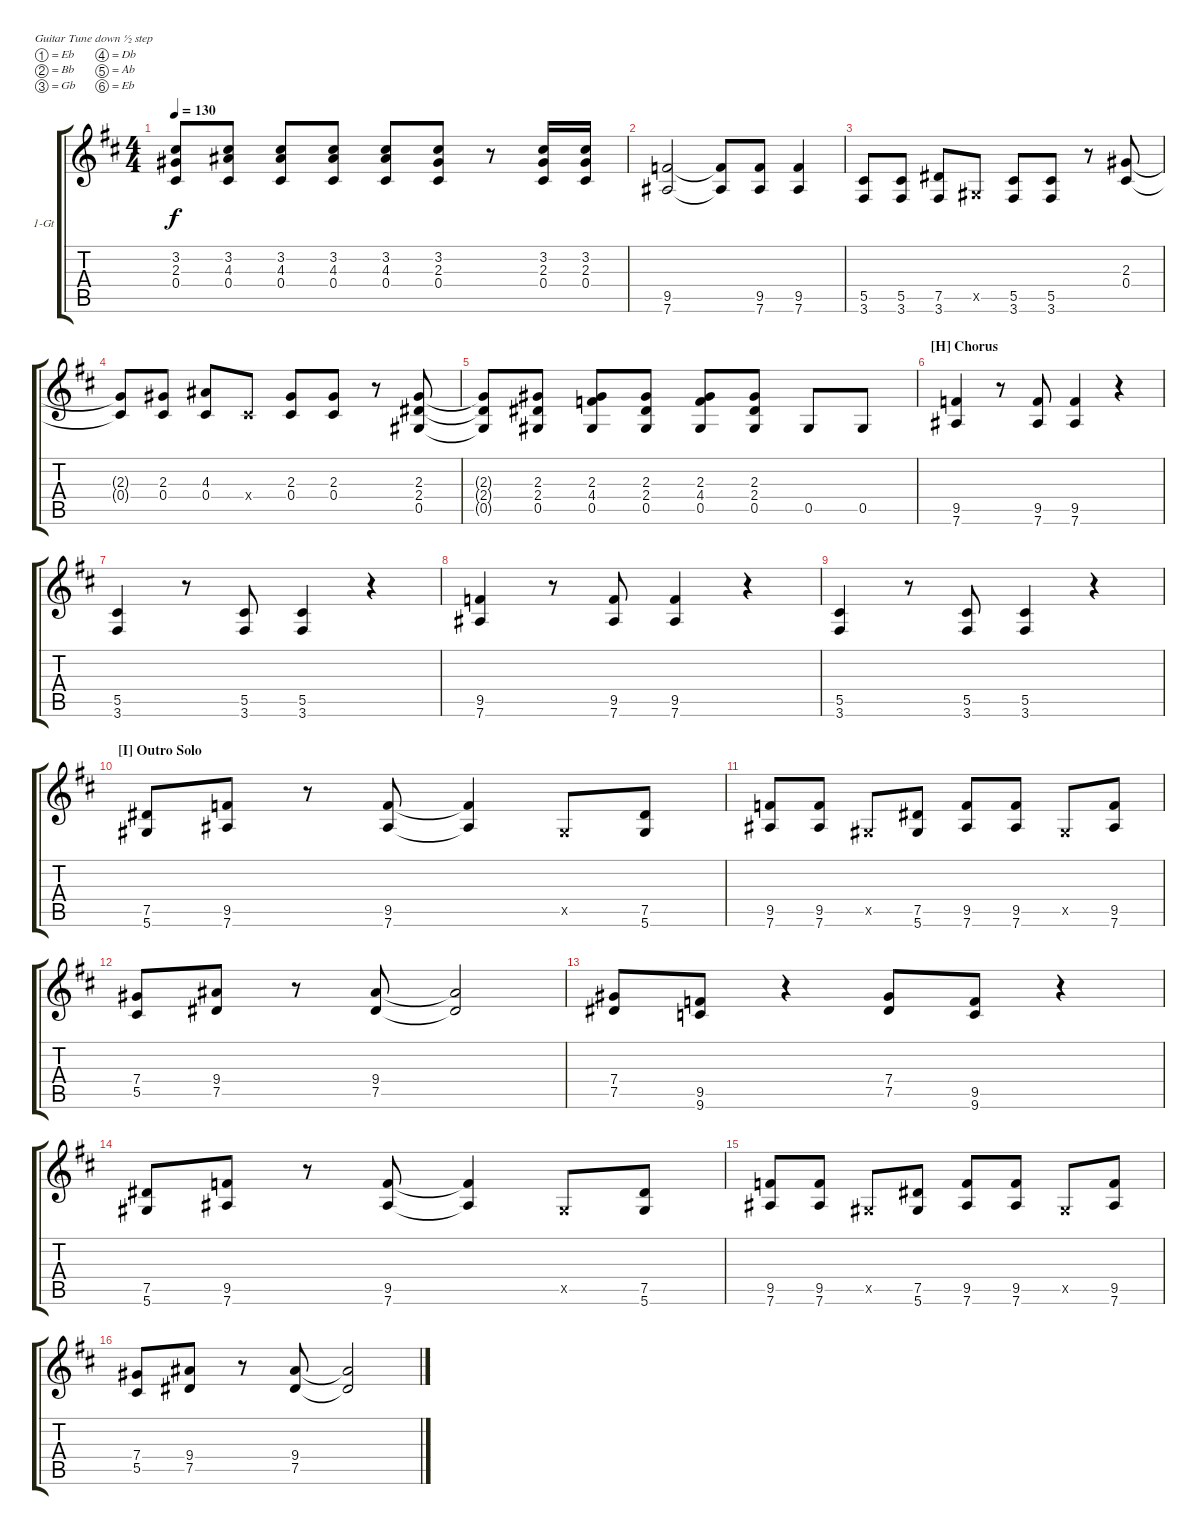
\bracketExtendMode groupsimilarinstruments
\firstSystemTrackNameOrientation horizontal
\otherSystemsTrackNameOrientation horizontal
\track ("Guitar 1" "1-Gt") {instrument distortionguitar}
\staff {score tabs}
\tuning (Eb4 Bb3 Gb3 Db3 Ab2 Eb2)
\ts (4 4)
\tempo 130
\clef g2
\scale
1.06305
\ks d
(0.4{t} 2.3{t} 3.2{t}).8{dy f} (0.4 4.3 3.2).8 (0.4 4.3 3.2).8 (0.4 4.3 3.2).8 (0.4 4.3 3.2).8 (0.4 2.3 3.2).8 r.8 (0.4 2.3 3.2).16 (0.4 2.3 3.2).16 |
\scale
0.936948 (7.6 9.5).2 (7.6{t} 9.5{t}).8 (7.6 9.5).8 (7.6 9.5).4 |
\scale
1.06305 (3.6 5.5).8 (3.6 5.5).8 (3.6 7.5).8 0.5{x}.8 (3.6 5.5).8 (3.6 5.5).8 r.8 (0.4 2.3).8 |
\scale
0.936948 (0.4{t} 2.3{t}).8 (0.4 2.3).8 (4.3 0.4).8 0.4{x}.8 (0.4 2.3).8 (0.4 2.3).8 r.8 (2.4 2.3 0.5).8 |
\scale
1.06305 (0.5{t} 2.4{t} 2.3{t}).8 (2.4 2.3 0.5).8 (4.4 2.3 0.5).8 (2.4 2.3 0.5).8 (4.4 2.3 0.5).8 (2.4 2.3 0.5).8 0.5.8 0.5.8 |
\section ("H" "Chorus")
\scale
0.936948 (7.6 9.5).4 r.8 (7.6 9.5).8 (9.5 7.6).4 r.4 |
\scale
1.06305 (3.6 5.5).4 r.8 (3.6 5.5).8 (3.6 5.5).4 r.4 |
\scale
0.936948 (7.6 9.5).4 r.8 (7.6 9.5).8 (9.5 7.6).4 r.4 |
\scale
1.06305 (3.6 5.5).4 r.8 (3.6 5.5).8 (3.6 5.5).4 r.4 |
\section ("I" "Outro Solo")
\scale
0.936948 (5.6 7.5).8 (7.6 9.5).8 r.8 (7.6 9.5).8 (7.6{t} 9.5{t}).4 0.5{x}.8 (5.6 7.5).8 |
\scale
1.06305 (7.6 9.5).8 (7.6 9.5).8 0.5{x}.8 (5.6 7.5).8 (7.6 9.5).8 (7.6 9.5).8 0.5{x}.8 (7.6 9.5).8 |
\scale
0.936948 (5.5 7.4).8 (7.5 9.4).8 r.8 (7.5 9.4).8 (7.5{t} 9.4{t}).2 |
\scale
1.06305 (7.4 7.5).8 (9.5 9.6).8 r.4 (7.4 7.5).8 (9.5 9.6).8 r.4 |
\scale
0.936948 (5.6 7.5).8 (7.6 9.5).8 r.8 (7.6 9.5).8 (7.6{t} 9.5{t}).4 0.5{x}.8 (5.6 7.5).8 |
\scale
1.06305 (7.6 9.5).8 (7.6 9.5).8 0.5{x}.8 (5.6 7.5).8 (7.6 9.5).8 (7.6 9.5).8 0.5{x}.8 (7.6 9.5).8 |
\scale
0.936948 (5.5 7.4).8 (7.5 9.4).8 r.8 (7.5 9.4).8 (7.5{t} 9.4{t}).2
